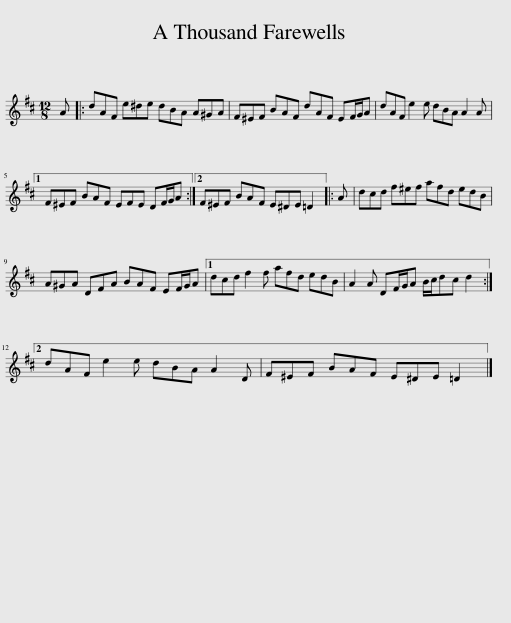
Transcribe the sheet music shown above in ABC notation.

X:1
L:1/8
M:12/8
I:linebreak $
K:D
V:1 treble
V:1
 A |: dAF e^de dBA A^GA | F^EF BAF dAF EF/G/A | dAF e2 e dBA A2 A |1$ F^EF BAF EFE DF/G/A :|2 %5
 F^EF BAF E^DE =D2 |: A | dcd f^ef afd edB |$ A^GA DFA BAF EF/G/A |1 dcd f2 f afd edB | %10
 A2 A DF/G/A B/c/dc d2 :|2$ dAF e2 e dBA A2 D | F^EF BAF E^DE =D2 |] %13
